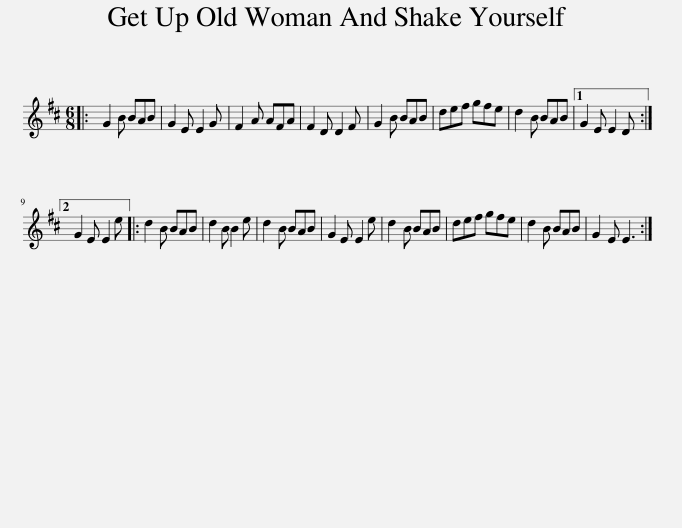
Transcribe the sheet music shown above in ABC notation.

X:1
L:1/8
M:6/8
I:linebreak $
K:D
V:1 treble
V:1
|: G2 B BAB | G2 E E2 G | F2 A AFA | F2 D D2 F | G2 B BAB | %5
 def gfe | d2 B BAB |1 G2 E E2 D :|2$ G2 E E2 e |: d2 B BAB | %10
 d2 B B2 e | d2 B BAB | G2 E E2 e | d2 B BAB | def gfe | %15
 d2 B BAB | G2 E E3 :| %17
